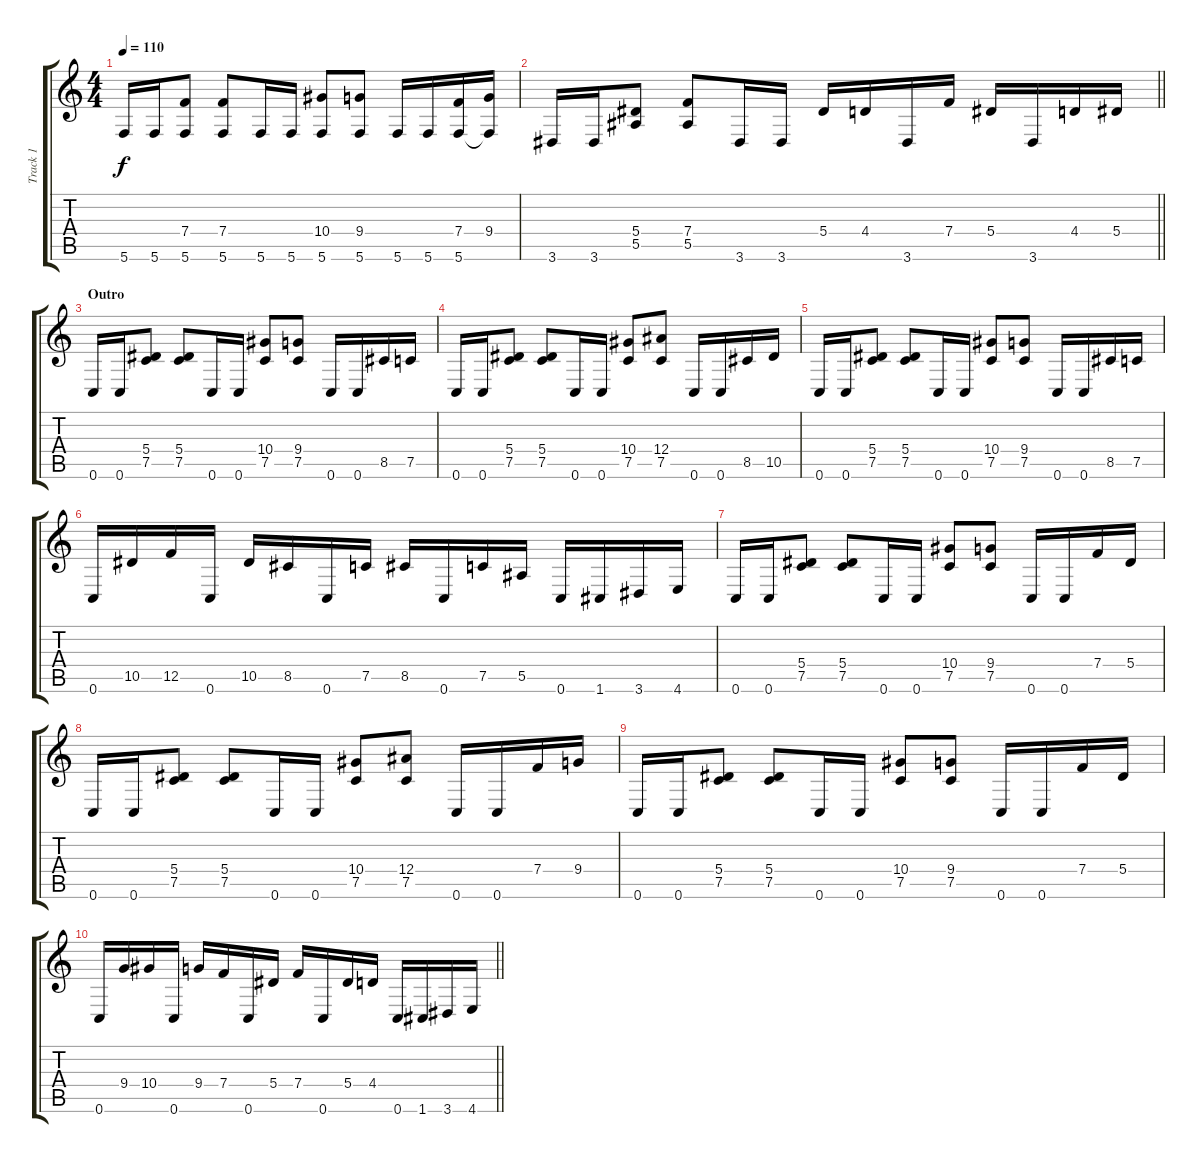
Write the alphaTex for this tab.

\track ("Track 1" "Track 1") {instrument distortionguitar}
\staff {score tabs}
\tuning (C4 G3 Eb3 Bb2 F2 C2) {hide}
\ts (4 4)
\tempo 110
\clef g2
\ks c
5.6.16{dy f} 5.6.16 (7.4 5.6).8 (7.4 5.6).8 5.6.16 5.6.16 (10.4 5.6).8 (9.4 5.6).8 5.6.16 5.6.16 (7.4 5.6).16 (9.4 5.6{t}).16 |
\barLineRight lightlight
3.6.16 3.6.16 (5.4 5.5).8 (7.4 5.5).8 3.6.16 3.6.16 5.4.16 4.4.16 3.6.16 7.4.16 5.4.16 3.6.16 4.4.16 5.4.16 |
\section ("" "Outro")
0.6.16 0.6.16 (5.4 7.5).8 (5.4 7.5).8 0.6.16 0.6.16 (10.4 7.5).8 (9.4 7.5).8 0.6.16 0.6.16 8.5.16 7.5.16 |
0.6.16 0.6.16 (5.4 7.5).8 (5.4 7.5).8 0.6.16 0.6.16 (10.4 7.5).8 (12.4 7.5).8 0.6.16 0.6.16 8.5.16 10.5.16 |
0.6.16 0.6.16 (5.4 7.5).8 (5.4 7.5).8 0.6.16 0.6.16 (10.4 7.5).8 (9.4 7.5).8 0.6.16 0.6.16 8.5.16 7.5.16 |
0.6.16 10.5.16 12.5.16 0.6.16 10.5.16 8.5.16 0.6.16 7.5.16 8.5.16 0.6.16 7.5.16 5.5.16 0.6.16 1.6.16 3.6.16 4.6.16 |
0.6.16 0.6.16 (5.4 7.5).8 (5.4 7.5).8 0.6.16 0.6.16 (10.4 7.5).8 (9.4 7.5).8 0.6.16 0.6.16 7.4.16 5.4.16 |
0.6.16 0.6.16 (5.4 7.5).8 (5.4 7.5).8 0.6.16 0.6.16 (10.4 7.5).8 (12.4 7.5).8 0.6.16 0.6.16 7.4.16 9.4.16 |
0.6.16 0.6.16 (5.4 7.5).8 (5.4 7.5).8 0.6.16 0.6.16 (10.4 7.5).8 (9.4 7.5).8 0.6.16 0.6.16 7.4.16 5.4.16 |
\barLineRight lightlight
0.6.16 9.4.16 10.4.16 0.6.16 9.4.16 7.4.16 0.6.16 5.4.16 7.4.16 0.6.16 5.4.16 4.4.16 0.6.16 1.6.16 3.6.16 4.6.16
